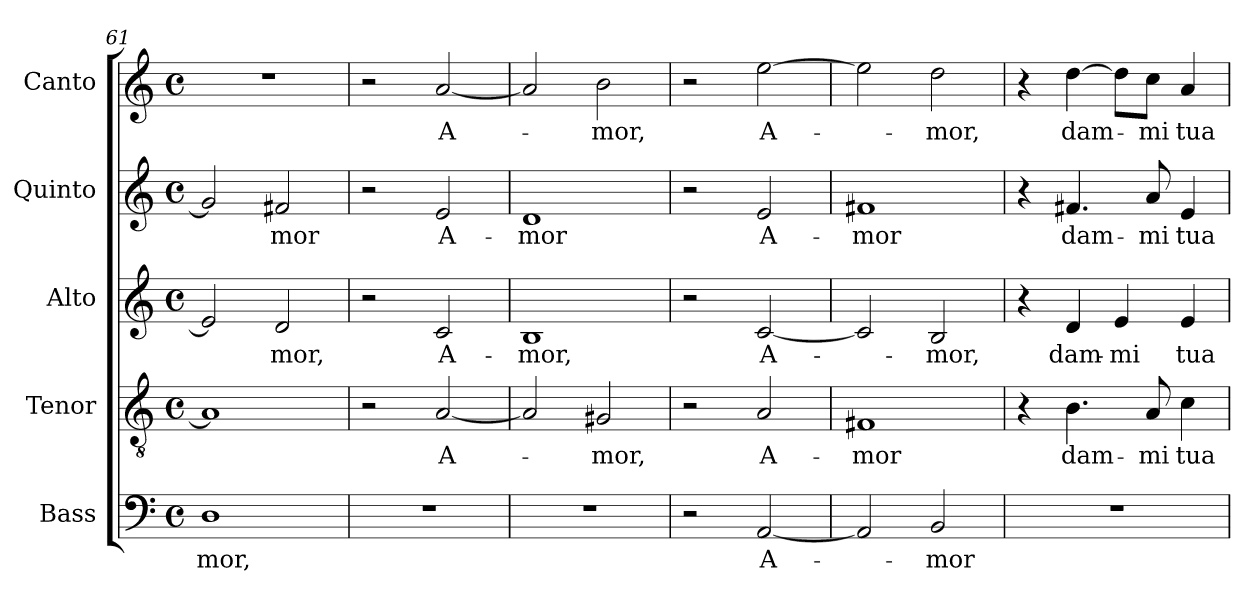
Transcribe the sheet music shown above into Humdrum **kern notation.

**kern	**text	**kern	**text	**kern	**text	**kern	**text	**kern	**text
*part5	*part5	*part4	*part4	*part3	*part3	*part2	*part2	*part1	*part1
*staff5	*staff5	*staff4	*staff4	*staff3	*staff3	*staff2	*staff2	*staff1	*staff1
*I"Bass	*	*I"Tenor	*	*I"Alto	*	*I"Quinto	*	*I"Canto	*
*I'B.	*	*I'T.	*	*I'A.	*	*	*	*	*
*clefF4	*	*clefGv2	*	*clefG2	*	*clefG2	*	*clefG2	*
*	*	*ITrd7c12	*	*	*	*	*	*	*
*k[]	*	*k[]	*	*k[]	*	*k[]	*	*k[]	*
*C:	*	*C:	*	*C:	*	*C:	*	*C:	*
*M4/4	*	*M4/4	*	*M4/4	*	*M4/4	*	*M4/4	*
*met(c)	*	*met(c)	*	*met(c)	*	*met(c)	*	*met(c)	*
=61	=61	=61	=61	=61	=61	=61	=61	=61	=61
!	!LO:LY:b:color=#000000	!	!	!	!	!	!	!	!
1Di	-mor,	1AAi]	.	2ei/]	.	2gi/]	.	1r	.
!	!	!	!	!	!LO:LY:b:color=#000000	!	!	!	!
!	!	!	!	!	!	!	!LO:LY:b:color=#000000	!	!
.	.	.	.	2di/	-mor,	2f#Xi/	-mor	.	.
=62	=62	=62	=62	=62	=62	=62	=62	=62	=62
1r	.	2r	.	2r	.	2r	.	2r	.
!	!	!	!LO:LY:b:color=#000000	!	!	!	!	!	!
!	!	!	!	!	!LO:LY:b:color=#000000	!	!	!	!
!	!	!	!	!	!	!	!LO:LY:b:color=#000000	!	!
!	!	!	!	!	!	!	!	!	!LO:LY:b:color=#000000
.	.	[<2AAi/	A-	2ci/	A-	2ei/	A-	[<2ai/	A-
=63	=63	=63	=63	=63	=63	=63	=63	=63	=63
!	!	!	!	!	!LO:LY:b:color=#000000	!	!	!	!
!	!	!	!	!	!	!	!LO:LY:b:color=#000000	!	!
1r	.	2AAi/]	.	1Bi	-mor,	1di	-mor	2ai/]	.
!	!	!	!LO:LY:b:color=#000000	!	!	!	!	!	!
!	!	!	!	!	!	!	!	!	!LO:LY:b:color=#000000
.	.	2GG#Xi/	-mor,	.	.	.	.	2bi\	-mor,
!!LO:LB:g=z
=64	=64	=64	=64	=64	=64	=64	=64	=64	=64
2r	.	2r	.	2r	.	2r	.	2r	.
!	!LO:LY:b:color=#000000	!	!	!	!	!	!	!	!
!	!	!	!LO:LY:b:color=#000000	!	!	!	!	!	!
!	!	!	!	!	!LO:LY:b:color=#000000	!	!	!	!
!	!	!	!	!	!	!	!LO:LY:b:color=#000000	!	!
!	!	!	!	!	!	!	!	!	!LO:LY:b:color=#000000
[<2AAi/	A-	2AAi/	A-	[<2ci/	A-	2ei/	A-	[>2eei\	A-
=65	=65	=65	=65	=65	=65	=65	=65	=65	=65
!	!	!	!LO:LY:b:color=#000000	!	!	!	!	!	!
!	!	!	!	!	!	!	!LO:LY:b:color=#000000	!	!
2AAi/]	.	1FF#Xi	-mor	2ci/]	.	1f#Xi	-mor	2eei\]	.
!	!LO:LY:b:color=#000000	!	!	!	!	!	!	!	!
!	!	!	!	!	!LO:LY:b:color=#000000	!	!	!	!
!	!	!	!	!	!	!	!	!	!LO:LY:b:color=#000000
2BBi/	-mor	.	.	2Bi/	-mor,	.	.	2ddi\	-mor,
=66	=66	=66	=66	=66	=66	=66	=66	=66	=66
1r	.	4r	.	4r	.	4r	.	4r	.
!	!	!	!LO:LY:b:color=#000000	!	!	!	!	!	!
!	!	!	!	!	!LO:LY:b:color=#000000	!	!	!	!
!	!	!	!	!	!	!	!LO:LY:b:color=#000000	!	!
!	!	!	!	!	!	!	!	!	!LO:LY:b:color=#000000
.	.	4.BBi\	dam-	4di/	dam-	4.f#Xi/	dam-	[>4ddi\	dam-
!	!	!	!	!	!LO:LY:b:color=#000000	!	!	!	!
.	.	.	.	4ei/	-mi	.	.	8ddi\L]	.
!	!	!	!LO:LY:b:color=#000000	!	!	!	!	!	!
!	!	!	!	!	!	!	!LO:LY:b:color=#000000	!	!
!	!	!	!	!	!	!	!	!	!LO:LY:b:color=#000000
.	.	8AAi/	-mi	.	.	8ai/	-mi	8cci\J	-mi
!	!	!	!LO:LY:b:color=#000000	!	!	!	!	!	!
!	!	!	!	!	!LO:LY:b:color=#000000	!	!	!	!
!	!	!	!	!	!	!	!LO:LY:b:color=#000000	!	!
!	!	!	!	!	!	!	!	!	!LO:LY:b:color=#000000
.	.	4Ci\	tua-	4ei/	tua-	4ei/	tua-	4ai/	tua-
=	=	=	=	=	=	=	=	=	=
*-	*-	*-	*-	*-	*-	*-	*-	*-	*-
